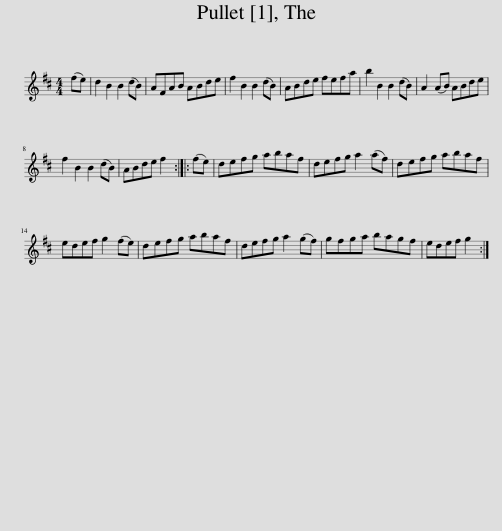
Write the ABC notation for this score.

X:1
L:1/8
M:4/4
I:linebreak $
K:Bmin
V:1 treble
V:1
 (fe) | d2 B2 B2 (dB) | AFAB ABde | f2 B2 B2 (dB) | ABde fefa | %5
 b2 B2 B2 (dB) | A2 (AB) ABde |$ f2 B2 B2 (dB) | ABde f2 :: (fe) | %10
 defg abaf | defg a2 (af) | defg abaf |$ edef g2 (fe) | defg abaf | %15
 defg a2 (gf) | gfga bagf | edef g2 :| %18
